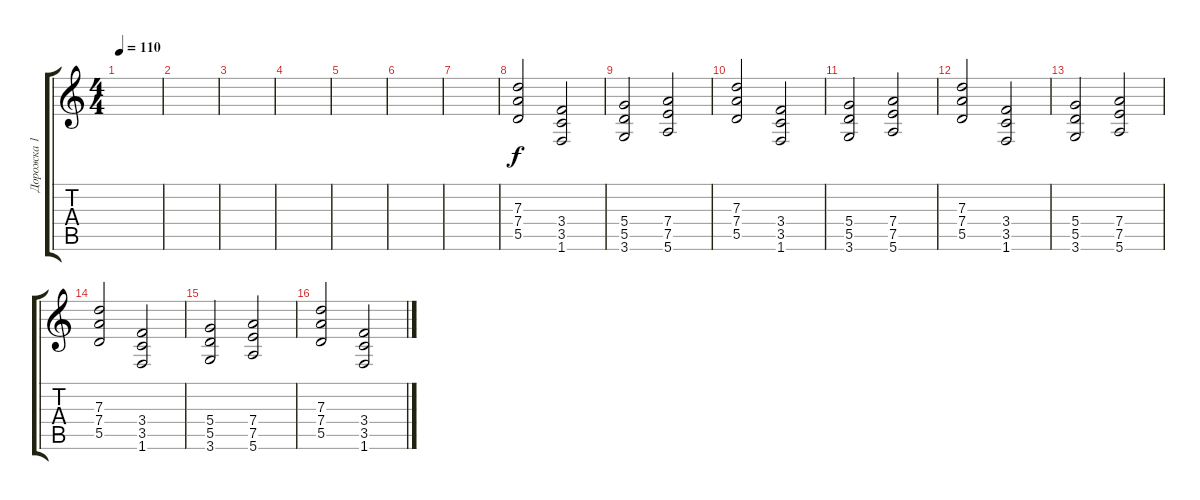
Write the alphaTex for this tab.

\track ("Дорожка 1" "Дорожка 1") {instrument acousticguitarsteel}
\staff {score tabs}
\tuning (E4 B3 G3 D3 A2 E2) {hide}
\ts (4 4)
\tempo 110
\clef g2
\ks c
|
|
|
|
|
|
|
(7.3 7.4 5.5).2 (3.4 3.5 1.6).2 |
(5.4 5.5 3.6).2 (7.4 7.5 5.6).2 |
(7.3 7.4 5.5).2 (3.4 3.5 1.6).2 |
(5.4 5.5 3.6).2 (7.4 7.5 5.6).2 |
(7.3 7.4 5.5).2 (3.4 3.5 1.6).2 |
(5.4 5.5 3.6).2 (7.4 7.5 5.6).2 |
(7.3 7.4 5.5).2 (3.4 3.5 1.6).2 |
(5.4 5.5 3.6).2 (7.4 7.5 5.6).2 |
(7.3 7.4 5.5).2 (3.4 3.5 1.6).2
